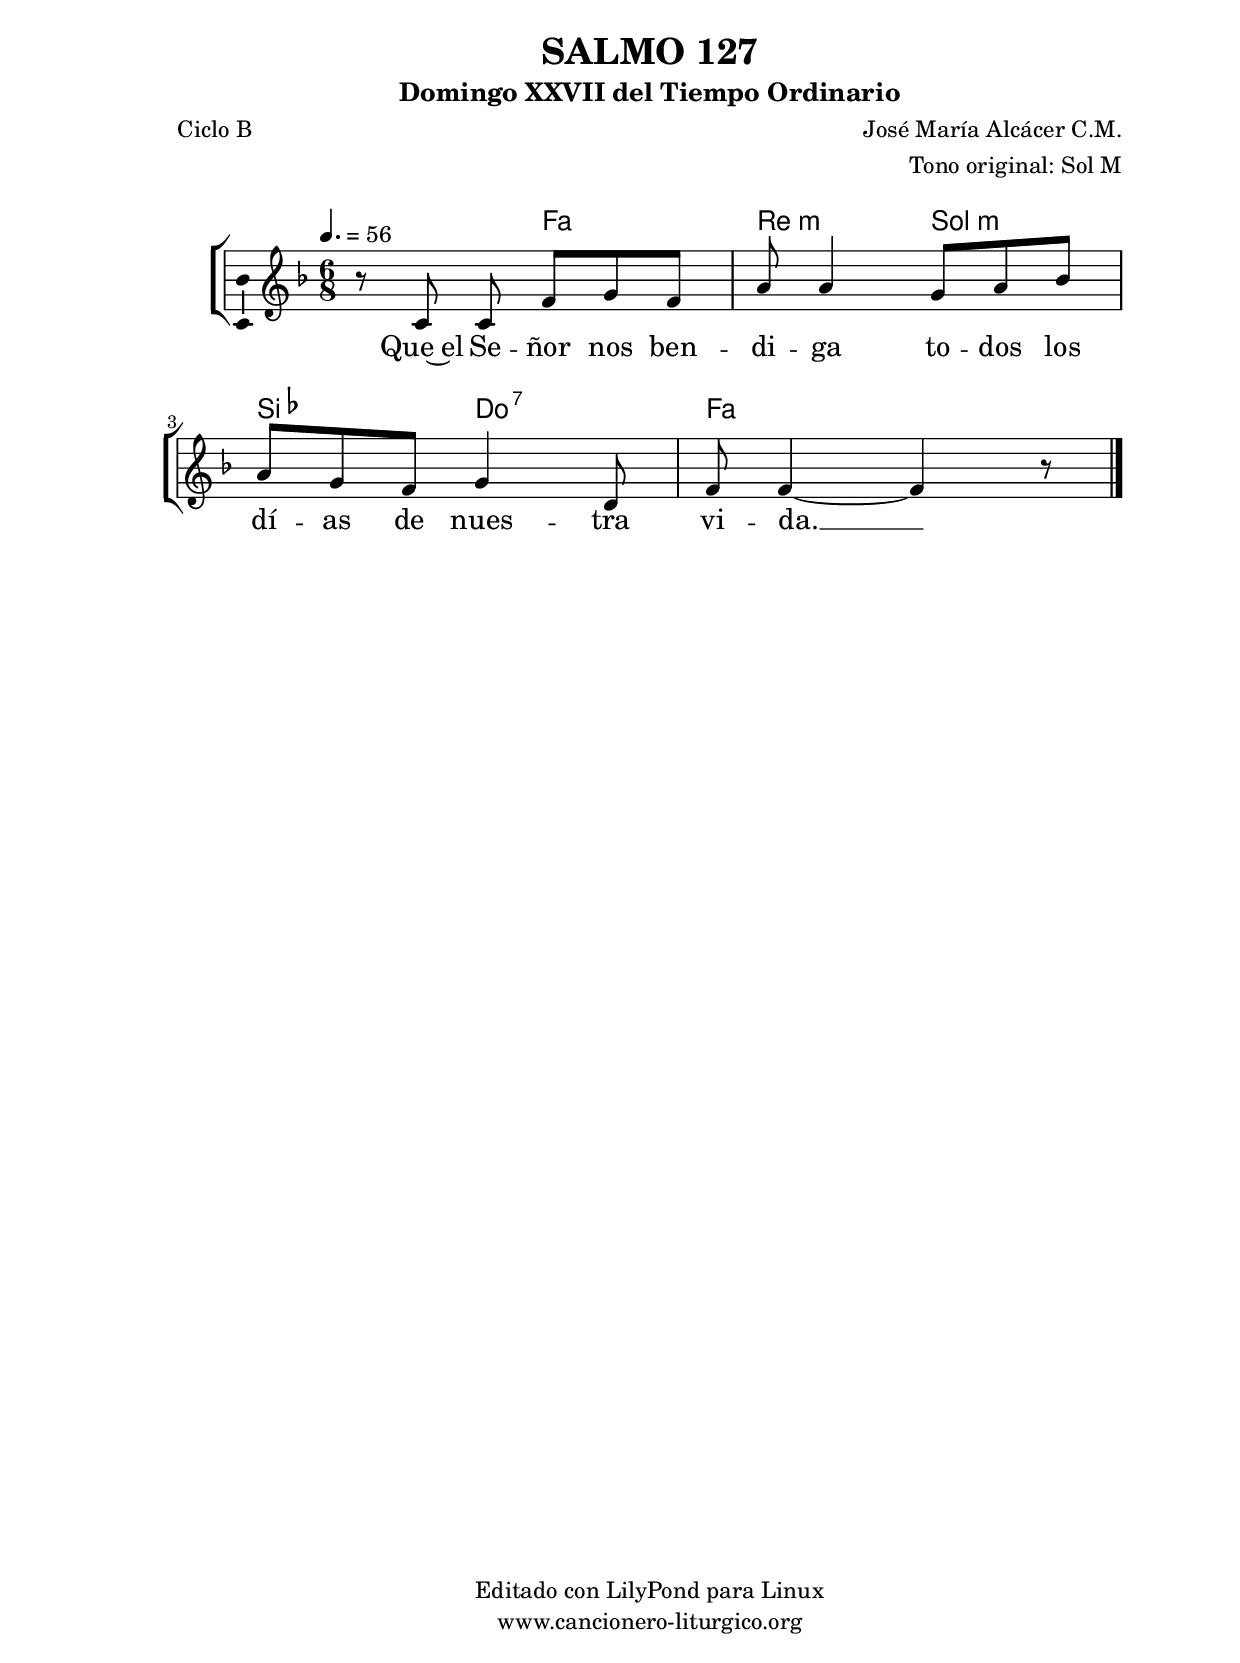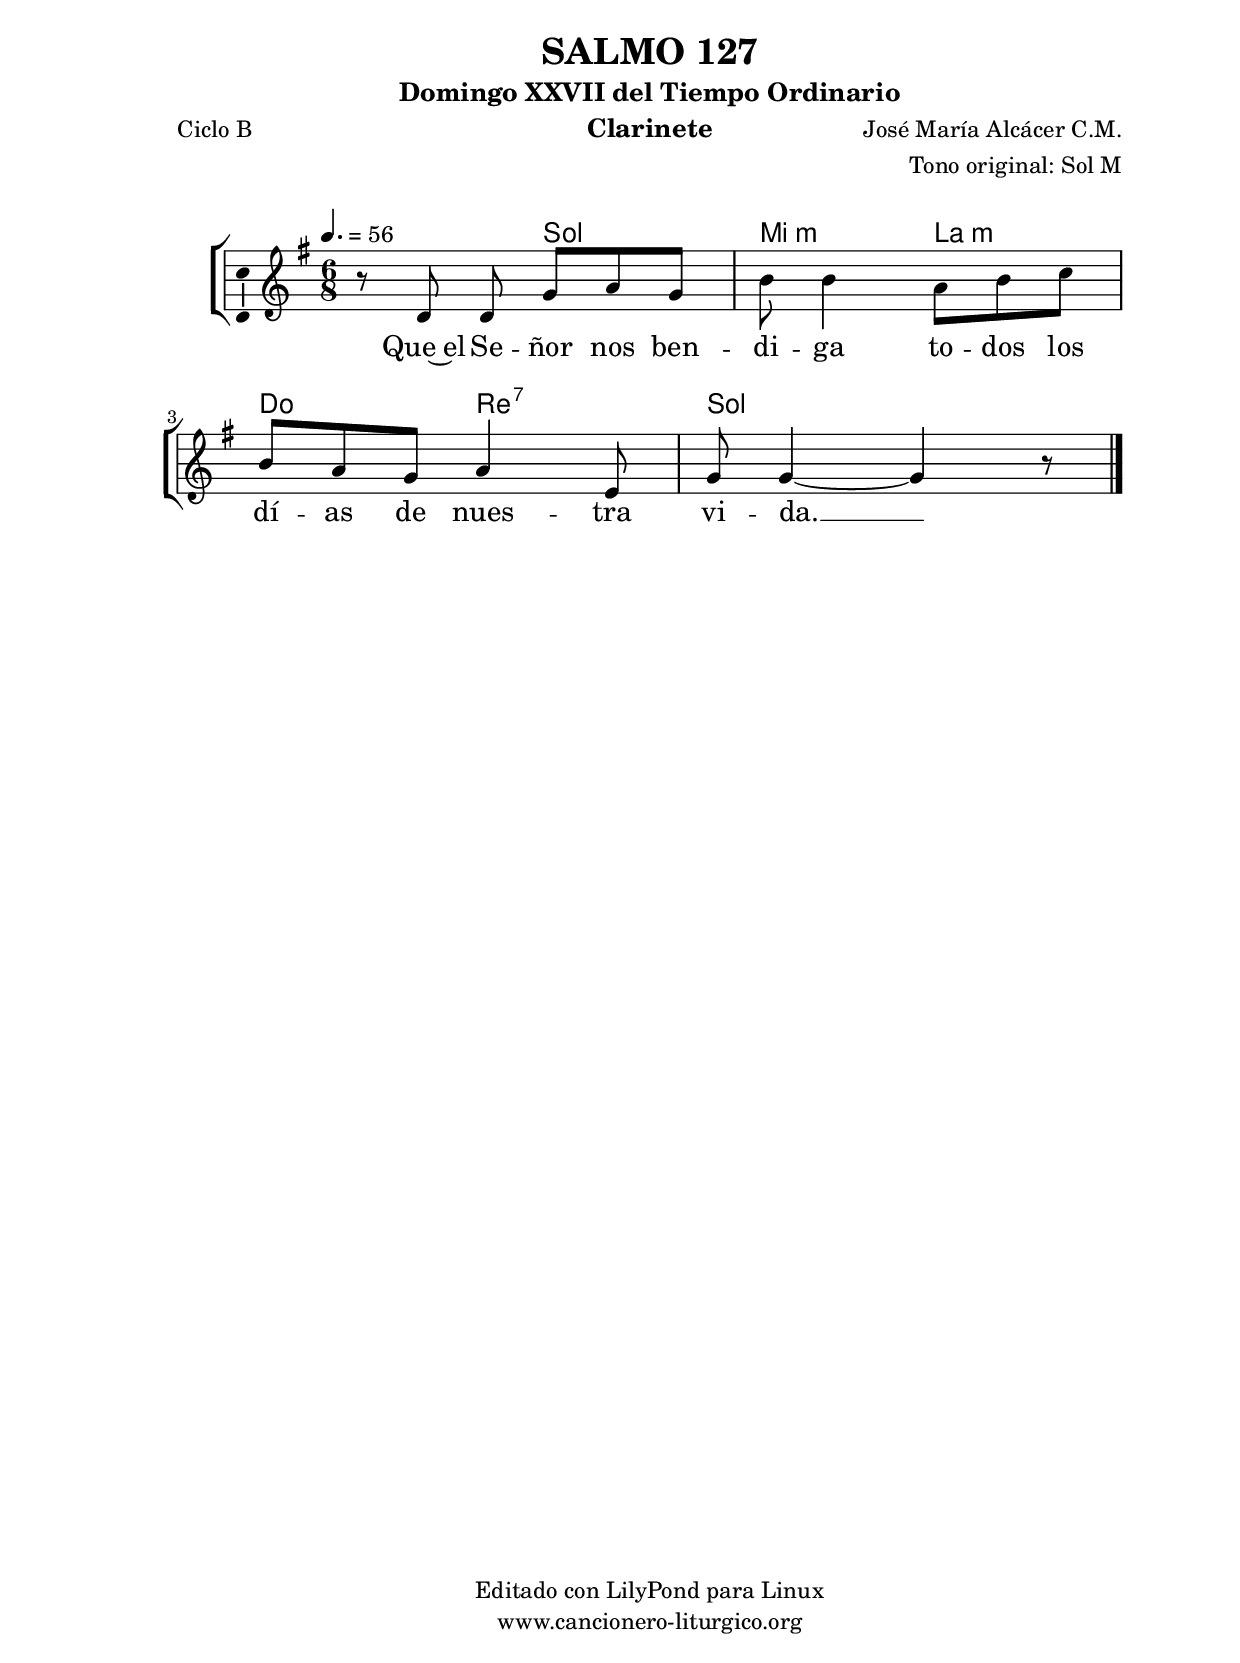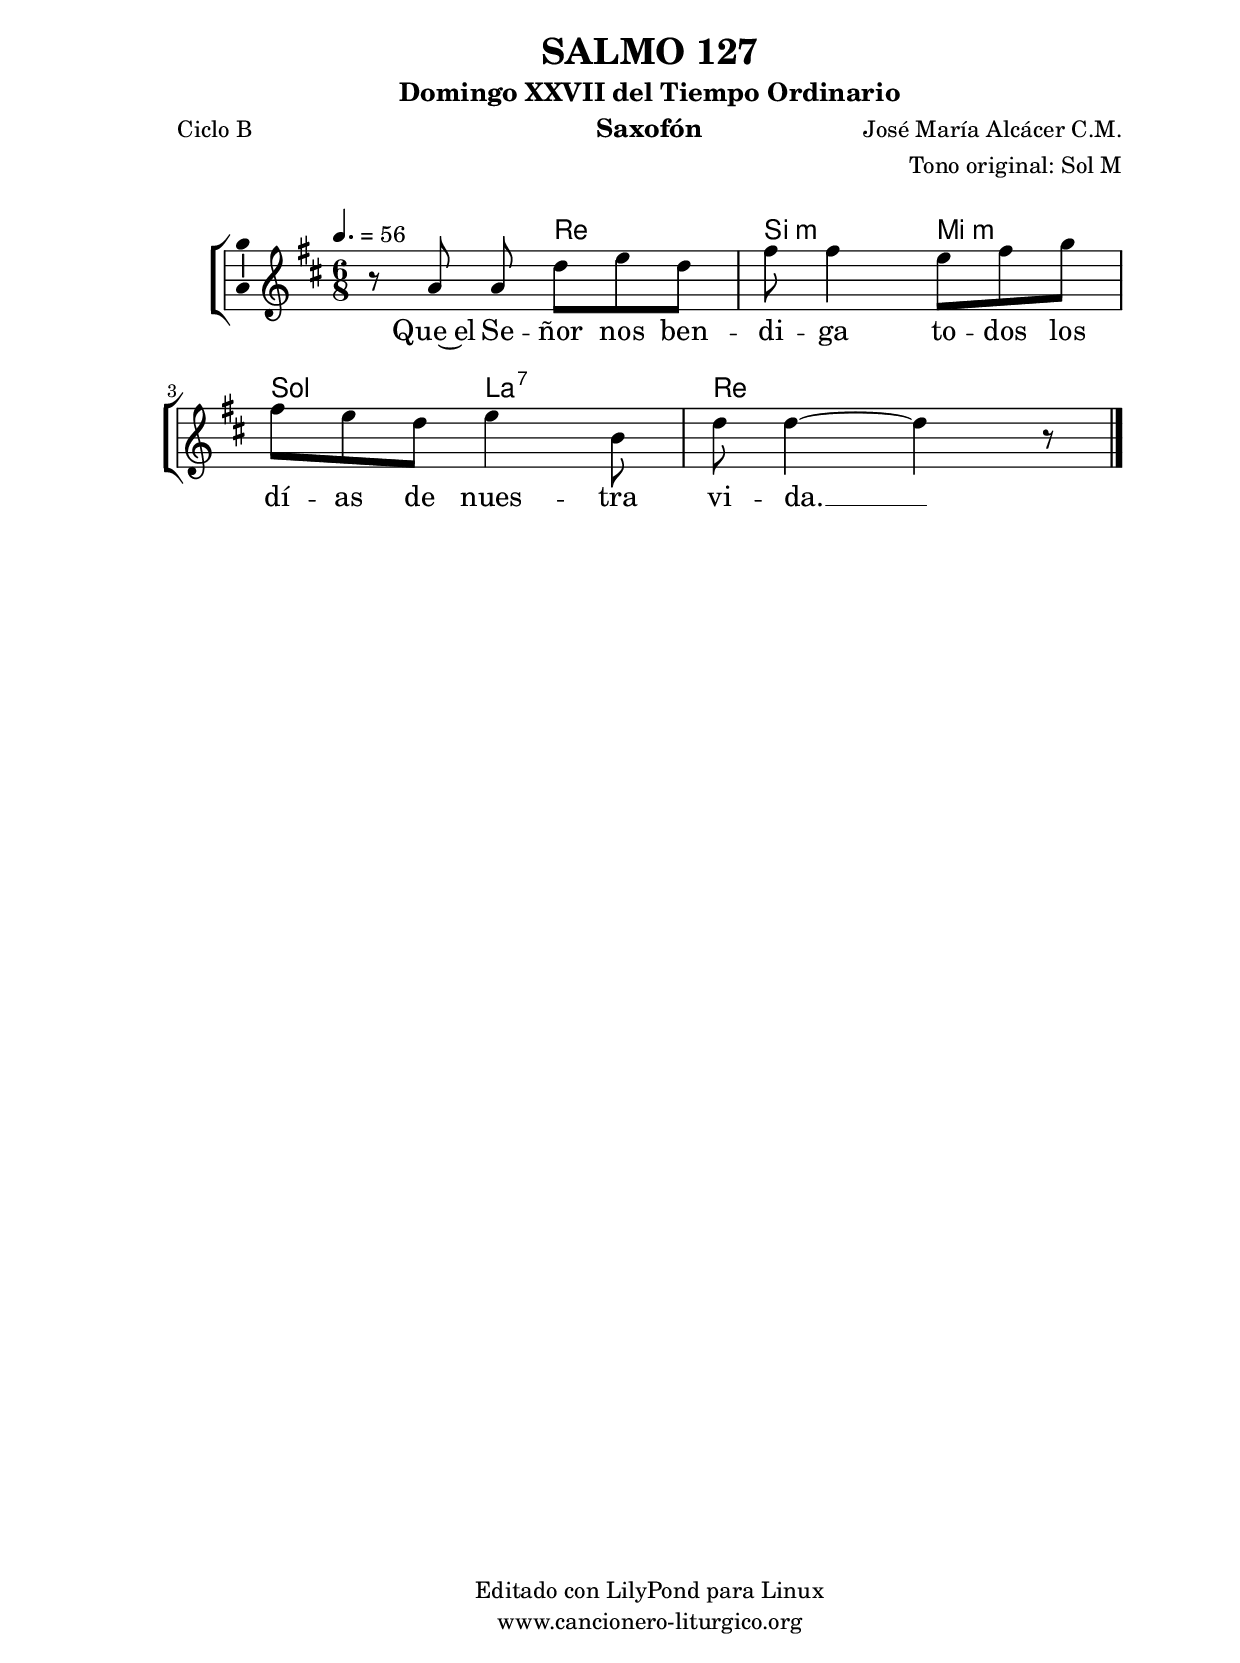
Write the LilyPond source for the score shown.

%
%para convertir .midi en .wav:
%timidity filename.midi -Ow -o finename.wav
%
%
%Para convertir de .wav a .mp3:
%lame -h -m j filename.wav
%
%
%para escuchar el midi:
%timidity nombrefichero.midi
%


%versión de lilypond para la que se ha escrito esta partitura:
\version "2.16.0"

	%Tamaño papel
	#(set-default-paper-size "a4")
	%Tamaño partitura
	#(set-global-staff-size 20)
	%No responde al pulsar sobre una nota
	#(ly:set-option 'point-and-click #f)

%parámetros del encabezamiento:
\header {
	title = "SALMO 127"
	subtitle = "Domingo XXVII del Tiempo Ordinario"
	composer = "José María Alcácer C.M."
	poet = "Ciclo B"
	meter = ""
	arranger = "Tono original: Sol M"
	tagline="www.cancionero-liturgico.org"
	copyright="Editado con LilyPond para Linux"
	}

%parámetros asociados al papel:
\paper  {
	oddHeaderMarkup = \markup {\fill-line { \on-the-fly #not-first-page \fromproperty #'header:title \on-the-fly #not-first-page \fromproperty #'header:composer }}
	evenHeaderMarkup = \markup {\fill-line { \fromproperty #'header:composer \fromproperty #'header:title }}
	#(set-paper-size "a4")
	print-page-number = ##f
	first-page-number = 1
	print-first-page-number = ##f
%	head-separation = 3.0 \cm
	top-margin = 2.0 \cm
	bottom-margin = 0.5\cm
%%%	bottom-margin = -1.0\cm
	left-margin = 3.0 \cm
	line-width = 16.0 \cm 
	indent = 8\mm
	interscoreline = 2.\mm
	between-system-space = 15\mm
%	para que las partituras no llenen la hoja:
	ragged-bottom = ##t
%	idem para la última hoja:
	ragged-last-bottom = ##f
%	para que las partituras llenen el ancho del papel:
	ragged-last = ##f
	after-title-space = 2.5 \cm
%page-count=1
system-count=2

	%Flexible Vertical Spacing
%	markup-markup-spacing =
%	#'((basic-distance . 15) (minimum-distance . 15) (padding . 3))
	markup-system-spacing =
	#'((basic-distance . 15) (minimum-distance . 15) (padding . 3))
	system-system-spacing =
	#'((basic-distance . 15) (minimum-distance . 15) (padding . 3))
	score-system-spacing =
	#'((basic-distance . 15) (minimum-distance . 15) (padding . 5))
%	top-system-spacing = % header
%	#'((basic-distance . 8) (minimum-distance . 0) (padding . 3))
%	top-markup-spacing =
%	#'((basic-distance . 20) (minimum-distance . 20) (padding . 3))
	last-bottom-spacing = % footer
	#'((basic-distance . 5) (minimum-distance . 5) (padding . 3))
%	score-markup-spacing =
%	#'((basic-distance . 16) (minimum-distance . 13) (padding . 3))

	}


%parámetros que afectan a toda la partitura:
global =  {
	%clave de sol (G):
	\clef G
	%armadura:
	\transpose g f
	\key g \major
	\tempo 4.=56
	\set Score.tempoHideNote = ##f
	}


acordes = {
	\italianChords
	\chordmode {
	\transpose g f
{

s4.
g4. e:m a:m c d:7 g
s4.

	}
	}
}

melodia = 
	\transpose g f
{
	\relative c'{

\time 6/8

r8 d8 d \noBeam g a g
b8 b4 a8 b c
b8 a g a4 e8
g8 g4~g r8

	\bar "|."
	}
	}


texto = \lyricmode {
Que~el Se -- ñor nos ben -- di -- ga
to -- dos los dí -- as de nues -- tra vi -- da. __
	}


acordesStaff = \context ChordNames = acordesStaff <<
	\set chordChanges = ##t
	\acordes
	>>


vozStaff = \context Voice = vozStaff
\with {\consists "Ambitus_engraver"}
<<
%	\set Staff.instrumentName = ""
%	\set Staff.shortInstrumentName = ""
%	\set Staff.midiInstrument = #"clarinet"
%	\set Staff.midiInstrument = #"cello"
%	\set Staff.midiInstrument = #"flute"
	\set Staff.midiInstrument = #"electric guitar (jazz)"
%	\set Staff.midiInstrument = #"english horn"
%	\set Staff.midiInstrument = #"violin"
%	\set Staff.midiInstrument = #"glockenspiel"
	\set Staff.midiMinimumVolume = #0.7
	\set Staff.midiMaximumVolume = #0.9
	\global
	\melodia
	>>


textoStaff = \context Lyrics = textoStaff <<
	\lyricsto vozStaff \texto
	>>

\book {
	\score {
		\context ChoirStaff {
			\override StaffGroup.SystemStartBracket #'collapse-height = #1
			\override Score.SystemStartBar #'collapse-height = #1
			<<
			\acordesStaff
			\vozStaff
			\textoStaff
			>>
			}
		\layout {
	    		\context {
				\Lyrics
				\override LyricText #'font-size = #2
				}
	   		 \context {
				\Score
				%fontSize = #3
				\override StaffSymbol #'staff-space = #(magstep +3)
				%\override Beam #'thickness = #0.55
				%\override SpacingSpanner #'spacing-increment = #1.0
				%\override Slur #'height-limit = #1.5
				}
			}
		}
	\score {
		\unfoldRepeats
		\context ChoirStaff {
			<<
			\acordesStaff
			\vozStaff
			>>
			}
		\midi {
	  		\context {
	  			\Score
				tempoWholesPerMinute = #(ly:make-moment 70 4)
				}
			}
		}
	}

%Partitura para clarinete
#(define output-suffix "C")
\book {
	\header{
		instrument = "Clarinete"
		}
	\score {
		\context ChoirStaff {
			\override StaffGroup.SystemStartBracket #'collapse-height = #1
			\override Score.SystemStartBar #'collapse-height = #1
\transpose c d
			<<
			\acordesStaff
			\vozStaff
			\textoStaff
			>>
			}
		\layout {
	    		\context {
				\Lyrics
				\override LyricText #'font-size = #2
				}
	   		 \context {
				\Score
				%fontSize = #3
				\override StaffSymbol #'staff-space = #(magstep +3)
				%\override Beam #'thickness = #0.55
				%\override SpacingSpanner #'spacing-increment = #1.0
				%\override Slur #'height-limit = #1.5
				}
			}
		}
	}

%Partitura para saxofón
#(define output-suffix "S")
\book {
	\header{
		instrument = "Saxofón"
		}
	\score {
		\context ChoirStaff {
			\override StaffGroup.SystemStartBracket #'collapse-height = #1
			\override Score.SystemStartBar #'collapse-height = #1
\transpose c a
			<<
			\acordesStaff
			\vozStaff
			\textoStaff
			>>
			}
		\layout {
	    		\context {
				\Lyrics
				\override LyricText #'font-size = #2
				}
	   		 \context {
				\Score
				%fontSize = #3
				\override StaffSymbol #'staff-space = #(magstep +3)
				%\override Beam #'thickness = #0.55
				%\override SpacingSpanner #'spacing-increment = #1.0
				%\override Slur #'height-limit = #1.5
				}
			}
		}
	}

